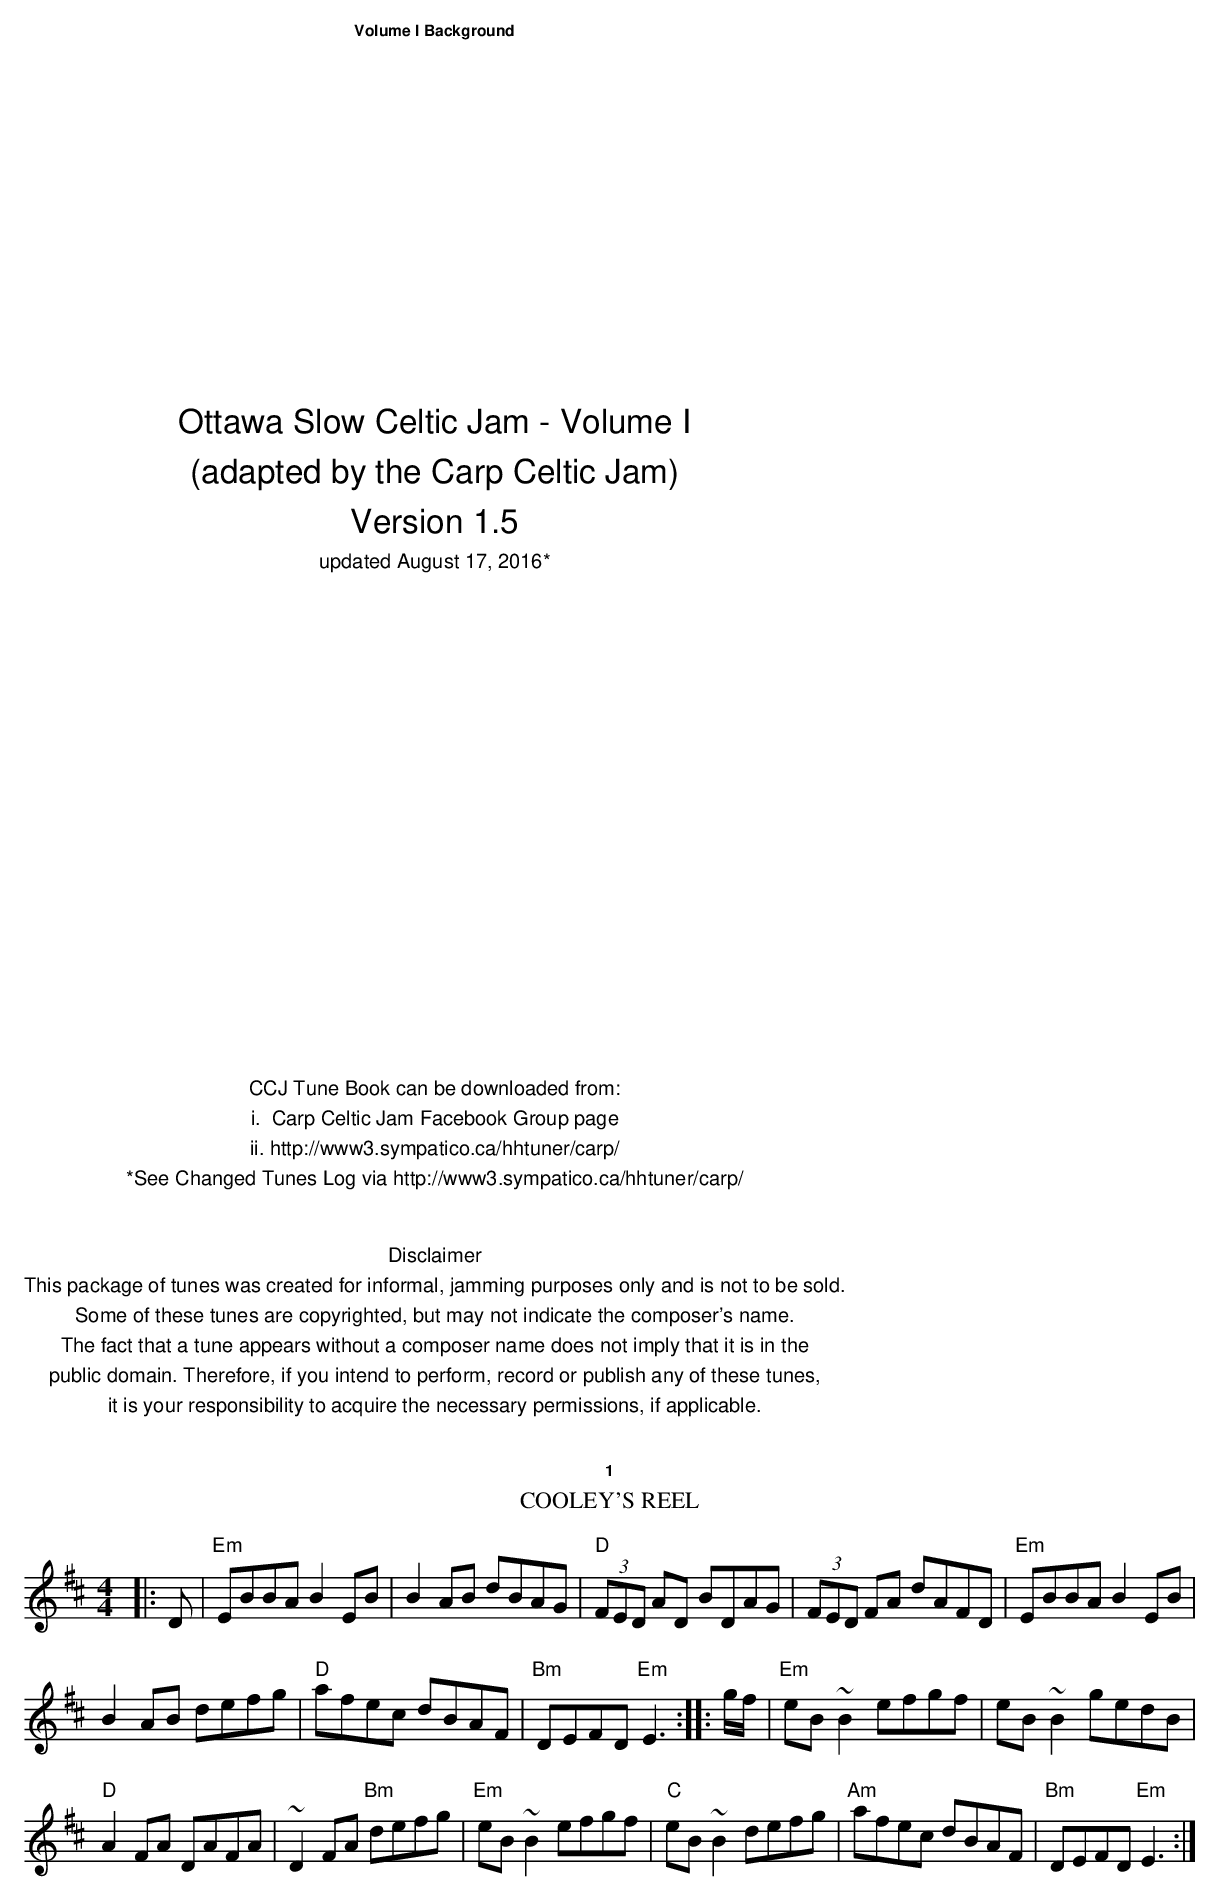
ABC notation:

X:1
T: Cooley's Reel
M: 4/4
L: 1/8
K: Edor
|:D|\
"Em"EBBA B2EB|B2AB dBAG|"D"(3FED AD BDAG|(3FED FA dAFD| "Em"EBBA B2EB|
B2AB defg| "D"afec dBAF|"Bm"DEFD "Em"E3:: g/f/| "Em"eB ~B2 efgf|eB ~B2 gedB|
"D" A2 FA DAFA|~D2FA "Bm"defg| "Em"eB ~B2 efgf|"C"eB ~B2 defg|\
"Am" afec dBAF|"Bm"DEFD "Em"E3:|
